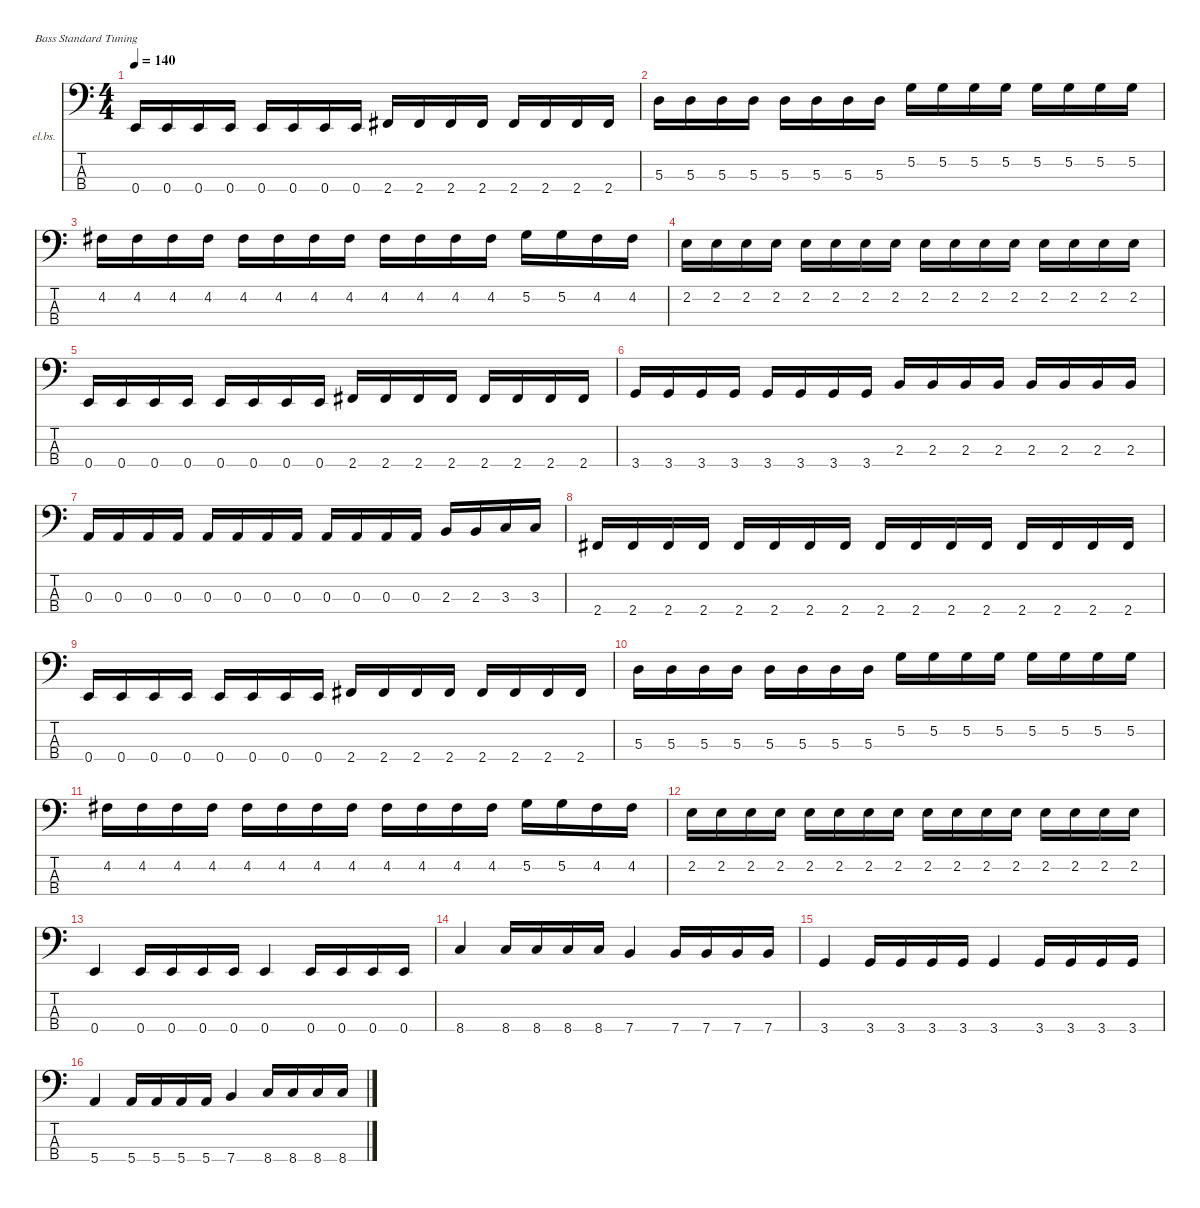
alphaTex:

\defaultSystemsLayout 4
\hideDynamics
\bracketExtendMode nobrackets
\firstSystemTrackNameOrientation horizontal
\otherSystemsTrackNameOrientation horizontal
\track ("Bass" "el.bs.") {instrument electricbassfinger}
\staff {score tabs}
\tuning (G2 D2 A1 E1)
\ts (4 4)
\tempo 140
\clef f4
\ks c
0.4.16{dy mf} 0.4.16 0.4.16 0.4.16 0.4.16 0.4.16 0.4.16 0.4.16 2.4{acc #}.16 2.4{acc #}.16 2.4{acc #}.16 2.4{acc #}.16 2.4{acc #}.16 2.4{acc #}.16 2.4{acc #}.16 2.4{acc #}.16 |
5.3.16 5.3.16 5.3.16 5.3.16 5.3.16 5.3.16 5.3.16 5.3.16 5.2.16 5.2.16 5.2.16 5.2.16 5.2.16 5.2.16 5.2.16 5.2.16 |
4.2{acc #}.16 4.2{acc #}.16 4.2{acc #}.16 4.2{acc #}.16 4.2{acc #}.16 4.2{acc #}.16 4.2{acc #}.16 4.2{acc #}.16 4.2{acc #}.16 4.2{acc #}.16 4.2{acc #}.16 4.2{acc #}.16 5.2.16 5.2.16 4.2{acc #}.16 4.2{acc #}.16 |
2.2.16 2.2.16 2.2.16 2.2.16 2.2.16 2.2.16 2.2.16 2.2.16 2.2.16 2.2.16 2.2.16 2.2.16 2.2.16 2.2.16 2.2.16 2.2.16 |
0.4.16 0.4.16 0.4.16 0.4.16 0.4.16 0.4.16 0.4.16 0.4.16 2.4{acc #}.16 2.4{acc #}.16 2.4{acc #}.16 2.4{acc #}.16 2.4{acc #}.16 2.4{acc #}.16 2.4{acc #}.16 2.4{acc #}.16 |
3.4.16 3.4.16 3.4.16 3.4.16 3.4.16 3.4.16 3.4.16 3.4.16 2.3.16 2.3.16 2.3.16 2.3.16 2.3.16 2.3.16 2.3.16 2.3.16 |
0.3.16 0.3.16 0.3.16 0.3.16 0.3.16 0.3.16 0.3.16 0.3.16 0.3.16 0.3.16 0.3.16 0.3.16 2.3.16 2.3.16 3.3.16 3.3.16 |
2.4{acc #}.16 2.4{acc #}.16 2.4{acc #}.16 2.4{acc #}.16 2.4{acc #}.16 2.4{acc #}.16 2.4{acc #}.16 2.4{acc #}.16 2.4{acc #}.16 2.4{acc #}.16 2.4{acc #}.16 2.4{acc #}.16 2.4{acc #}.16 2.4{acc #}.16 2.4{acc #}.16 2.4{acc #}.16 |
0.4.16 0.4.16 0.4.16 0.4.16 0.4.16 0.4.16 0.4.16 0.4.16 2.4{acc #}.16 2.4{acc #}.16 2.4{acc #}.16 2.4{acc #}.16 2.4{acc #}.16 2.4{acc #}.16 2.4{acc #}.16 2.4{acc #}.16 |
5.3.16 5.3.16 5.3.16 5.3.16 5.3.16 5.3.16 5.3.16 5.3.16 5.2.16 5.2.16 5.2.16 5.2.16 5.2.16 5.2.16 5.2.16 5.2.16 |
4.2{acc #}.16 4.2{acc #}.16 4.2{acc #}.16 4.2{acc #}.16 4.2{acc #}.16 4.2{acc #}.16 4.2{acc #}.16 4.2{acc #}.16 4.2{acc #}.16 4.2{acc #}.16 4.2{acc #}.16 4.2{acc #}.16 5.2.16 5.2.16 4.2{acc #}.16 4.2{acc #}.16 |
2.2.16 2.2.16 2.2.16 2.2.16 2.2.16 2.2.16 2.2.16 2.2.16 2.2.16 2.2.16 2.2.16 2.2.16 2.2.16 2.2.16 2.2.16 2.2.16 |
0.4.4 0.4.16 0.4.16 0.4.16 0.4.16 0.4.4 0.4.16 0.4.16 0.4.16 0.4.16 |
8.4.4 8.4.16 8.4.16 8.4.16 8.4.16 7.4.4 7.4.16 7.4.16 7.4.16 7.4.16 |
3.4.4 3.4.16 3.4.16 3.4.16 3.4.16 3.4.4 3.4.16 3.4.16 3.4.16 3.4.16 |
5.4.4 5.4.16 5.4.16 5.4.16 5.4.16 7.4.4 8.4.16 8.4.16 8.4.16 8.4.16
